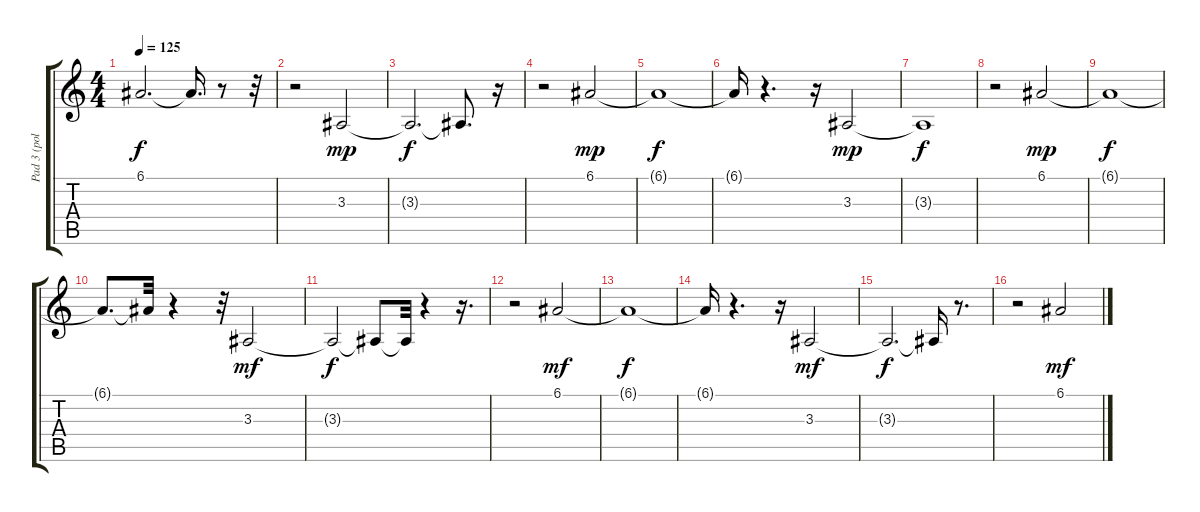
\track ("Pad 3 (polysynth)" "Pad 3 (pol") {instrument pad3polysynth}
\staff {score tabs}
\tuning (E4 B3 G3 D3 A2 E2) {hide}
\ts (4 4)
\tempo 125
\clef g2
\ks c
6.1{t}.2{d dy f} 6.1{t}.16{d} r.8 r.32 |
r.2 3.3.2{dy mp} |
3.3{t}.2{d dy f} 3.3{t}.8{d} r.16 |
r.2 6.1.2{dy mp} |
6.1{t}.1{dy f} |
6.1{t}.16 r.4{d} r.16 3.3.2{dy mp} |
3.3{t}.1{dy f} |
r.2 6.1.2{dy mp} |
6.1{t}.1{dy f} |
6.1{t}.8{d} 6.1{t}.32 r.4 r.32 3.3.2{dy mf} |
3.3{t}.2{dy f} 3.3{t}.8 3.3{t}.32 r.4 r.16{d} |
r.2 6.1.2{dy mf} |
6.1{t}.1{dy f} |
6.1{t}.16 r.4{d} r.16 3.3.2{dy mf} |
3.3{t}.2{d dy f} 3.3{t}.16 r.8{d} |
r.2 6.1.2{dy mf}
